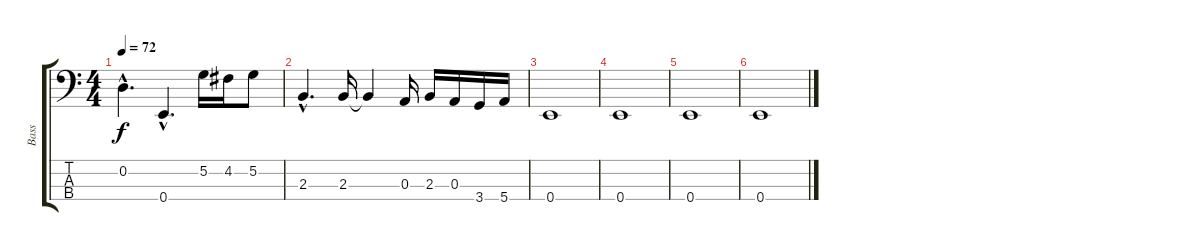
\track ("Bass" "Bass") {instrument electricbassfinger}
\staff {score tabs}
\tuning (G2 D2 A1 E1) {hide}
\ts (4 4)
\tempo 72
\clef f4
\ks c
0.2{hac}.4{d dy f} 0.4{hac}.4{d} 5.2.16 4.2.16 5.2.8 |
2.3{hac}.4{d} 2.3.16 2.3{t}.4 0.3.16 2.3.16 0.3.16 3.4.16 5.4.16 |
0.4.1 |
0.4.1 |
0.4.1 |
0.4.1
